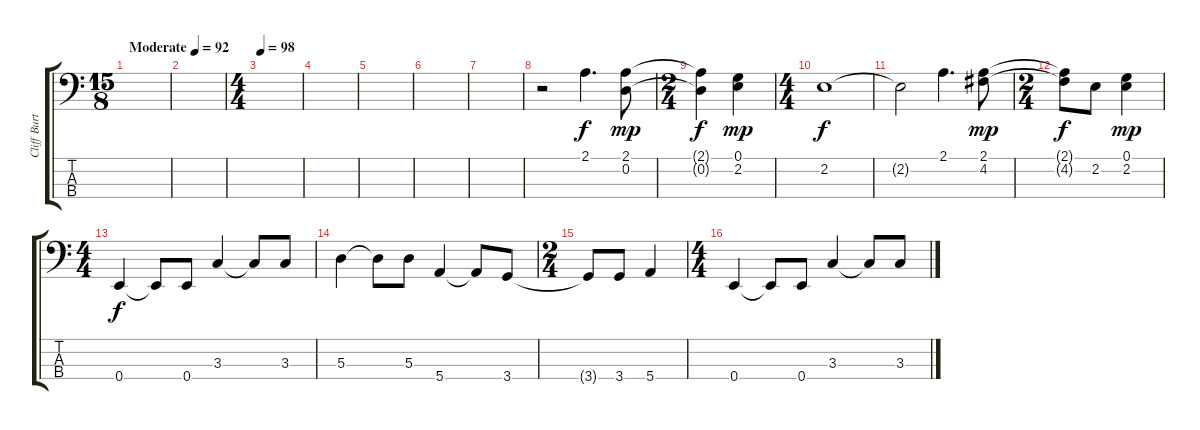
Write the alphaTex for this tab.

\track ("Cliff Burton" "Cliff Burt") {instrument electricbassfinger}
\staff {score tabs}
\tuning (G2 D2 A1 E1) {hide}
\ts (15 8)
\tempo (92 "Moderate")
\clef f4
\ks c
|
|
\ts (4 4)
\tempo 98
|
|
|
|
|
r.2 2.1.4{d} (2.1 0.2).8{dy mp} |
\ts (2 4)
(2.1{t} 0.2{t}).4{dy f} (0.1 2.2).4{dy mp} |
\ts (4 4)
2.2.1{dy f} |
2.2{t}.2 2.1.4{d} (2.1 4.2).8{dy mp} |
\ts (2 4)
(2.1{t} 4.2{t}).8{dy f} 2.2.8 (0.1 2.2).4{dy mp} |
\ts (4 4)
0.4.4{dy f} 0.4{t}.8 0.4.8 3.3.4 3.3{t}.8 3.3.8 |
5.3.4 5.3{t}.8 5.3.8 5.4.4 5.4{t}.8 3.4.8 |
\ts (2 4)
3.4{t}.8 3.4.8 5.4.4 |
\ts (4 4)
0.4.4 0.4{t}.8 0.4.8 3.3.4 3.3{t}.8 3.3.8
